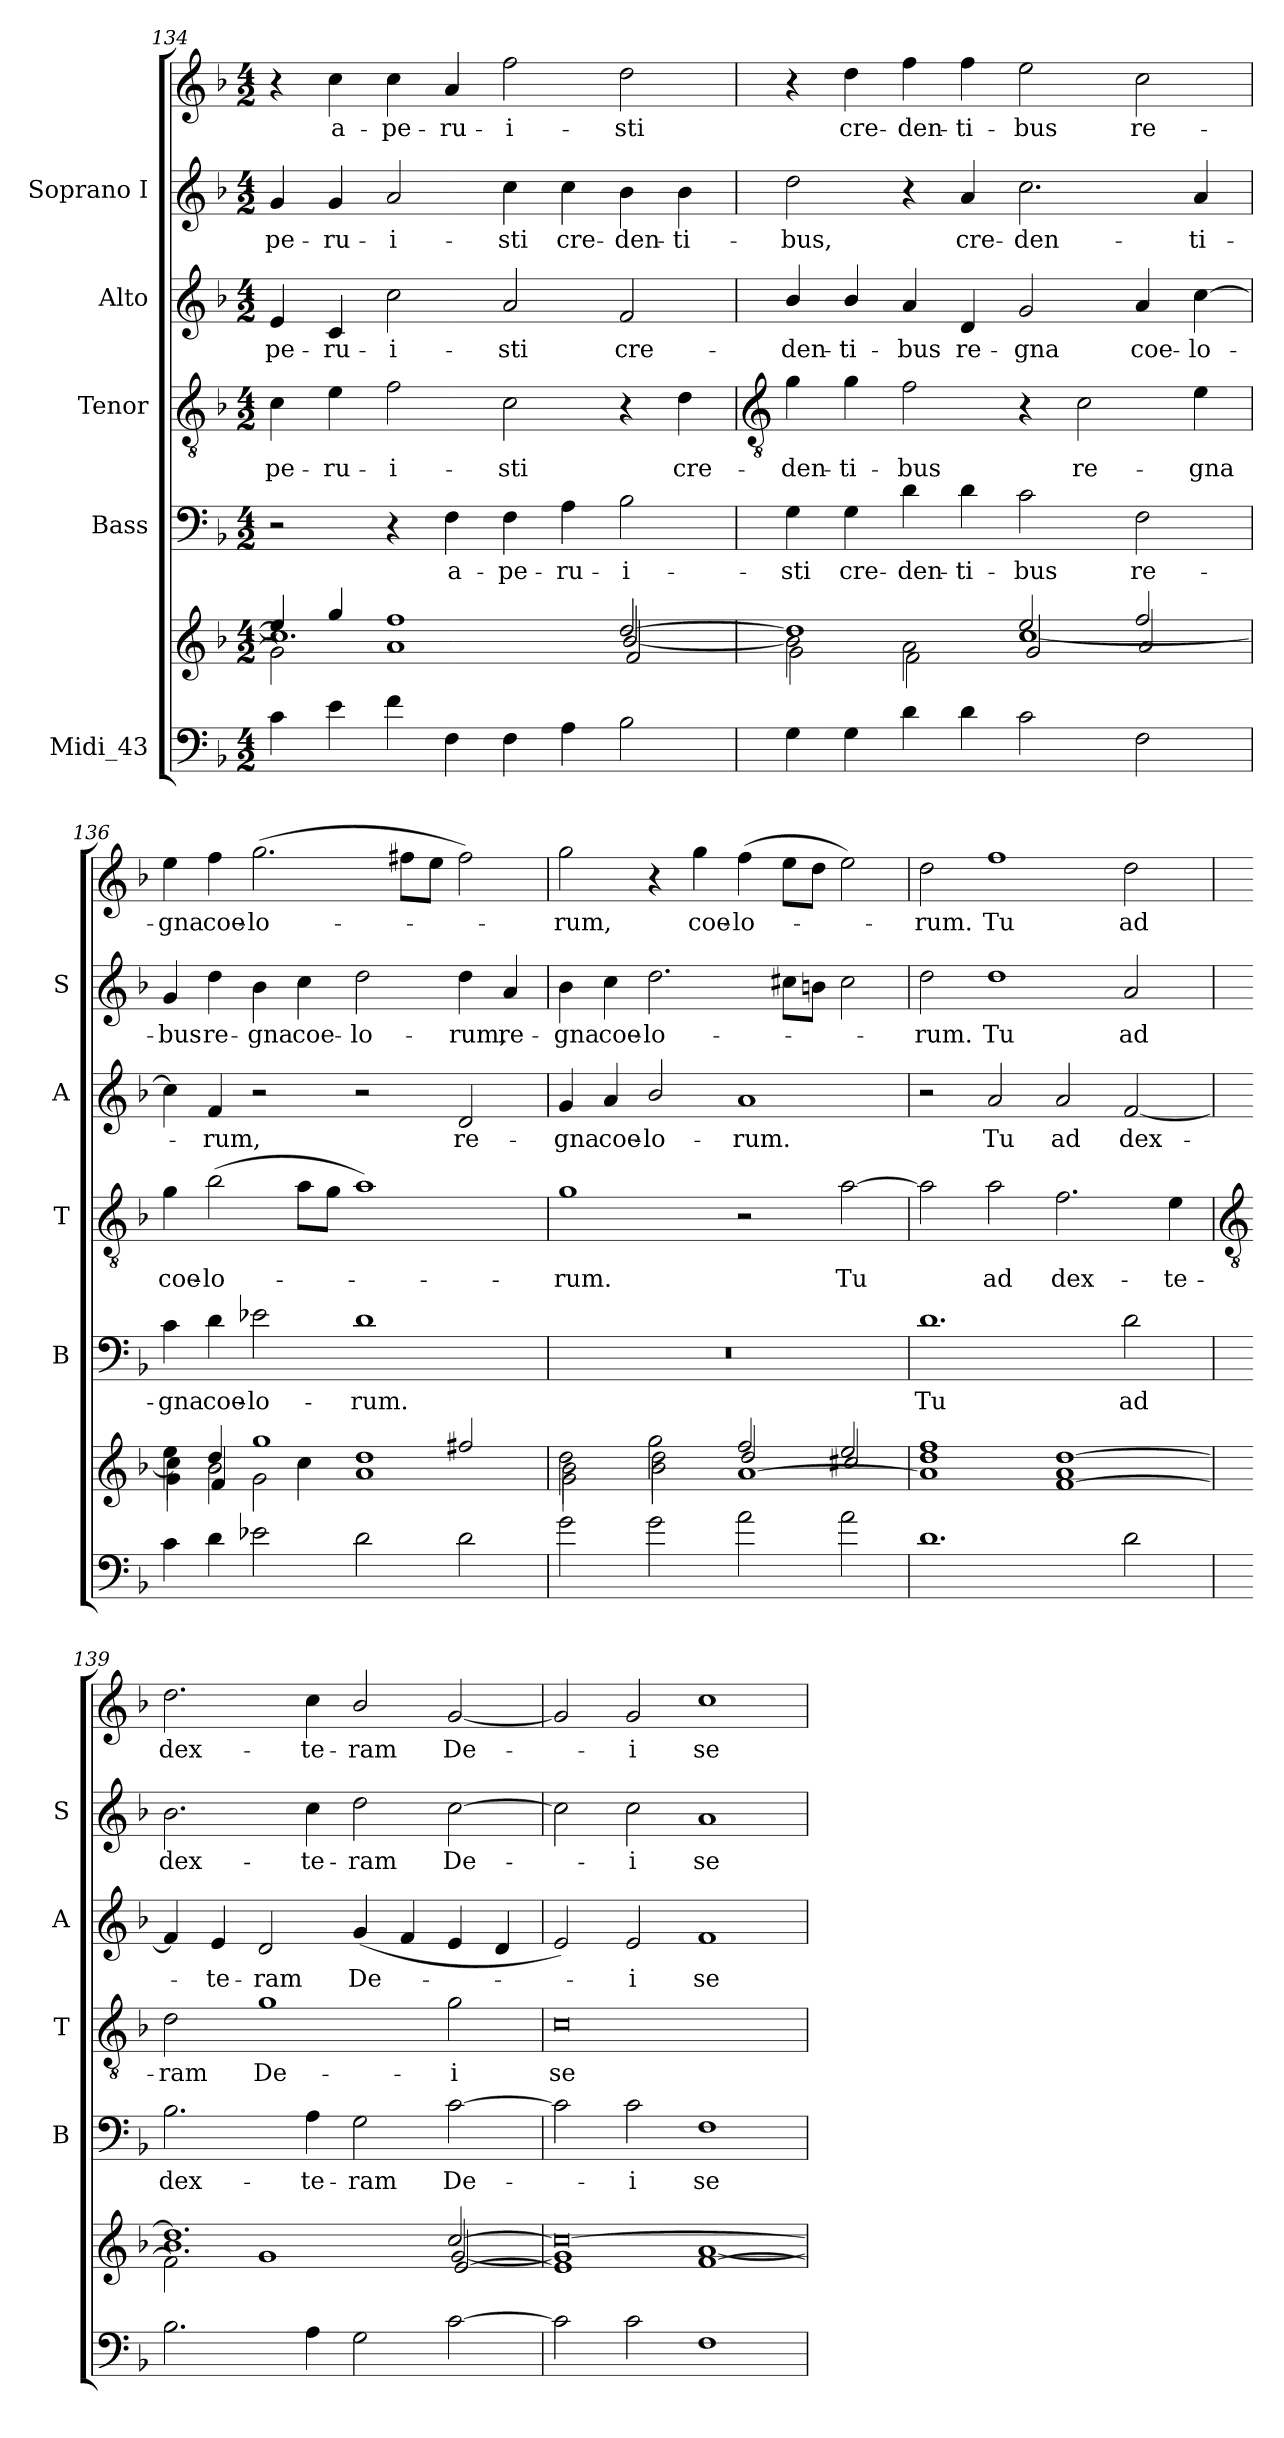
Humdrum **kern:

**kern	**kern	**kern	**text	**kern	**text	**kern	**text	**kern	**text	**kern	**text
*part5	*part5	*part4	*part4	*part3	*part3	*part2	*part2	*part1	*part1	*part1	*part1
*staff7	*staff6	*staff5	*staff5	*staff4	*staff4	*staff3	*staff3	*staff2	*staff2	*staff1	*staff1
*I"Midi_43	*	*I"Bass	*	*I"Tenor	*	*I"Alto	*	*I"Soprano I	*	*	*
*	*	*I'B	*	*I'T	*	*I'A	*	*I'S	*	*	*
*clefF4	*clefG2	*clefF4	*	*clefGv2	*	*clefG2	*	*clefG2	*	*clefG2	*
*k[b-]	*k[b-]	*k[b-]	*	*k[b-]	*	*k[b-]	*	*k[b-]	*	*k[b-]	*
*F:	*F:	*F:	*	*F:	*	*F:	*	*F:	*	*F:	*
*M4/2	*M4/2	*M4/2	*	*M4/2	*	*M4/2	*	*M4/2	*	*M4/2	*
=134	=134	=134	=134	=134	=134	=134	=134	=134	=134	=134	=134
*	*^	*	*	*	*	*	*	*	*	*	*
*	*	*^	*	*	*	*	*	*	*	*	*	*
!	!	!	!	!	!	!	!LO:LY:b	!	!LO:LY:b	!	!LO:LY:b	!	!
4c	4ee/]	1.cc\]	2g\]	2r	.	4c	-pe-	4e	-pe-	4g	pe-	4r	.
!	!	!	!	!	!	!	!LO:LY:b	!	!LO:LY:b	!	!LO:LY:b	!	!LO:LY:b
4e	4gg/	.	.	.	.	4e	-ru-	4c	-ru-	4g	-ru-	4cc	-a-
!	!	!	!	!	!	!	!LO:LY:b	!	!LO:LY:b	!	!LO:LY:b	!	!LO:LY:b
4f	1ff/	.	1a\	4r	.	2f	-i-	2cc	-i-	2a	-i-	4cc	-pe-
!	!	!	!	!	!LO:LY:b	!	!	!	!	!	!	!	!LO:LY:b
4F	.	.	.	4F	a-	.	.	.	.	.	.	4a	-ru-
!	!	!	!	!	!LO:LY:b	!	!LO:LY:b	!	!LO:LY:b	!	!LO:LY:b	!	!LO:LY:b
4F	.	.	.	4F	-pe-	2c	-sti	2a	-sti	4cc	-sti	2ff	-i-
!	!	!	!	!	!LO:LY:b	!	!	!	!	!	!LO:LY:b	!	!
4A	.	.	.	4A	-ru-	.	.	.	.	4cc	cre-	.	.
!	!	!	!	!	!LO:LY:b	!	!	!	!LO:LY:b	!	!LO:LY:b	!	!LO:LY:b
2B-	[2dd/	[2b-/	2f/	2B-	-i-	4r	.	2f	cre-	4b-	-den-	2dd	-sti
!	!	!	!	!	!	!	!LO:LY:b	!	!	!	!LO:LY:b	!	!
.	.	.	.	.	.	4d	cre-	.	.	4b-	-ti-	.	.
!!LO:LB:g=z
=135	=135	=135	=135	=135	=135	=135	=135	=135	=135	=135	=135	=135	=135
*	*	*	*	*	*	*clefGv2	*	*	*	*	*	*	*
!	!	!	!	!	!LO:LY:b	!	!LO:LY:b	!	!LO:LY:b	!	!LO:LY:b	!	!
4G	1dd/]	2b-\]	2g\	4G	-sti	4g	-den-	4b-/	-den-	2dd	-bus,	4r	.
!	!	!	!	!	!LO:LY:b	!	!LO:LY:b	!	!LO:LY:b	!	!	!	!LO:LY:b
4G	.	.	.	4G	cre-	4g	-ti-	4b-/	-ti-	.	.	4dd	-cre-
!	!	!	!	!	!LO:LY:b	!	!LO:LY:b	!	!LO:LY:b	!	!	!	!LO:LY:b
4d	.	2a\	2f\	4d	-den-	2f	-bus	4a	-bus	4r	.	4ff	-den-
!	!	!	!	!	!LO:LY:b	!	!	!	!LO:LY:b	!	!LO:LY:b	!	!LO:LY:b
4d	.	.	.	4d	-ti-	.	.	4d	re-	4a	cre-	4ff	-ti-
!	!	!	!	!	!LO:LY:b	!	!	!	!LO:LY:b	!	!LO:LY:b	!	!LO:LY:b
2c	2ee/	[1cc\	2g/	2c	-bus	4r	.	2g	-gna	2.cc	-den-	2ee	-bus
!	!	!	!	!	!	!	!LO:LY:b	!	!	!	!	!	!
.	.	.	.	.	.	2c	re-	.	.	.	.	.	.
!	!	!	!	!	!LO:LY:b	!	!	!	!LO:LY:b	!	!	!	!LO:LY:b
2F	2ff/	.	2a/	2F	re-	.	.	4a	coe-	.	.	2cc	re-
!	!	!	!	!	!	!	!LO:LY:b	!	!LO:LY:b	!	!LO:LY:b	!	!
.	.	.	.	.	.	4e	-gna	[4cc	-lo-	4a	-ti-	.	.
=136	=136	=136	=136	=136	=136	=136	=136	=136	=136	=136	=136	=136	=136
!	!	!	!	!	!LO:LY:b	!	!LO:LY:b	!	!	!	!LO:LY:b	!	!LO:LY:b
4c	4ee\	4cc\]	4g\	4c	-gna	4g	coe-	4cc]	.	4g	bus	4ee	-gna
!	!	!	!	!	!LO:LY:b	!	!LO:LY:b	!	!LO:LY:b	!	!LO:LY:b	!	!LO:LY:b
4d	4dd/	2b-\	4f/	4d	coe-	(>2b-	-lo-	4f	rum,	4dd	re-	4ff	coe-
!	!	!	!	!	!LO:LY:b	!	!	!	!	!	!LO:LY:b	!	!LO:LY:b
2e-X	1gg/	.	2g\	2e-X	-lo-	.	.	2r	.	4b-	-gna	(>2.gg	-lo-
!	!	!	!	!	!	!	!	!	!	!	!LO:LY:b	!	!
.	.	4cc\	.	.	.	8aL	.	.	.	4cc	coe-	.	.
.	.	.	.	.	.	8gJ	.	.	.	.	.	.	.
!	!	!	!	!	!LO:LY:b	!	!	!	!	!	!LO:LY:b	!	!
2d	.	1dd\	1a\	1d	-rum.	1a)	.	2r	.	2dd	-lo-	.	.
.	.	.	.	.	.	.	.	.	.	.	.	8ff#XL	.
.	.	.	.	.	.	.	.	.	.	.	.	8eeJ	.
!	!	!	!	!	!	!	!	!	!LO:LY:b	!	!LO:LY:b	!	!
2d	2ff#X/	.	.	.	.	.	.	2d	re-	4dd	-rum,	2ff#)	.
!	!	!	!	!	!	!	!	!	!	!	!LO:LY:b	!	!
.	.	.	.	.	.	.	.	.	.	4a	re-	.	.
=137	=137	=137	=137	=137	=137	=137	=137	=137	=137	=137	=137	=137	=137
!	!	!	!	!	!	!	!LO:LY:b	!	!LO:LY:b	!	!LO:LY:b	!	!LO:LY:b
2g	2dd\	2b-\	2g\	0r	.	1g	rum.	4g	-gna	4b-	gna	2gg	-rum,
!	!	!	!	!	!	!	!	!	!LO:LY:b	!	!LO:LY:b	!	!
.	.	.	.	.	.	.	.	4a	coe-	4cc	coe-	.	.
!	!	!	!	!	!	!	!	!	!LO:LY:b	!	!LO:LY:b	!	!
2g	2gg\	2dd\	2b-\	.	.	.	.	2b-/	-lo-	2.dd	-lo-	4r	.
!	!	!	!	!	!	!	!	!	!	!	!	!	!LO:LY:b
.	.	.	.	.	.	.	.	.	.	.	.	4gg	coe-
!	!	!	!	!	!	!	!	!	!LO:LY:b	!	!	!	!LO:LY:b
2a	2ff/	2dd/	[1a\	.	.	2r	.	1a	-rum.	.	.	(>4ff	-lo-
.	.	.	.	.	.	.	.	.	.	8cc#XL	.	8eeL	.
.	.	.	.	.	.	.	.	.	.	8bnJ	.	8ddJ	.
!	!	!	!	!	!	!	!LO:LY:b	!	!	!	!	!	!
2a	2ee/	2cc#X/	.	.	.	[2a	Tu	.	.	2cc#	.	2ee)	.
=138	=138	=138	=138	=138	=138	=138	=138	=138	=138	=138	=138	=138	=138
!	!	!	!	!	!LO:LY:b	!	!	!	!	!	!LO:LY:b	!	!LO:LY:b
1.d	1ff/	1dd\	1a\]	1.d	Tu	2a]	.	2r	.	2dd	rum.	2dd	rum.
!	!	!	!	!	!	!	!LO:LY:b	!	!LO:LY:b	!	!LO:LY:b	!	!LO:LY:b
.	.	.	.	.	.	2a	ad	2a	Tu	1dd	Tu	1ff	Tu
!	!	!	!	!	!	!	!LO:LY:b	!	!LO:LY:b	!	!	!	!
.	[1dd/	1a\	[1f\	.	.	2.f	dex-	2a	ad	.	.	.	.
!	!	!	!	!	!LO:LY:b	!	!	!	!LO:LY:b	!	!LO:LY:b	!	!LO:LY:b
2d	.	.	.	2d	ad	.	.	[2f	dex-	2a	ad	2dd	ad
!	!	!	!	!	!	!	!LO:LY:b	!	!	!	!	!	!
.	.	.	.	.	.	4e	-te-	.	.	.	.	.	.
!!LO:LB:g=z
=139	=139	=139	=139	=139	=139	=139	=139	=139	=139	=139	=139	=139	=139
*	*	*	*	*	*	*clefGv2	*	*	*	*	*	*	*
!	!	!	!	!	!LO:LY:b	!	!LO:LY:b	!	!	!	!LO:LY:b	!	!LO:LY:b
2.B-	1.dd/]	1.b-\	2f\]	2.B-	dex-	2d	-ram	4f]	.	2.b-	dex-	2.dd	dex-
!	!	!	!	!	!	!	!	!	!LO:LY:b	!	!	!	!
.	.	.	.	.	.	.	.	4e	te-	.	.	.	.
!	!	!	!	!	!	!	!LO:LY:b	!	!LO:LY:b	!	!	!	!
.	.	.	1g\	.	.	1g	De-	2d	-ram	.	.	.	.
!	!	!	!	!	!LO:LY:b	!	!	!	!	!	!LO:LY:b	!	!LO:LY:b
4A	.	.	.	4A	-te-	.	.	.	.	4cc	-te-	4cc	-te-
!	!	!	!	!	!LO:LY:b	!	!	!	!LO:LY:b	!	!LO:LY:b	!	!LO:LY:b
2G	.	.	.	2G	-ram	.	.	(<4g	De-	2dd	-ram	2b-/	-ram
.	.	.	.	.	.	.	.	4f	.	.	.	.	.
!	!	!	!	!	!LO:LY:b	!	!LO:LY:b	!	!	!	!LO:LY:b	!	!LO:LY:b
[2c	[2cc/	[2g/	[2e/	[2c	De-	2g	-i	4e	.	[2cc	De-	[2g	De-
.	.	.	.	.	.	.	.	4d	.	.	.	.	.
=140	=140	=140	=140	=140	=140	=140	=140	=140	=140	=140	=140	=140	=140
!	!	!	!	!	!	!	!LO:LY:b	!	!	!	!	!	!
2c]	0cc/_	1g\]	1e\]	2c]	.	0c	se-	2e)	.	2cc]	.	2g]	.
!	!	!	!	!	!LO:LY:b	!	!	!	!LO:LY:b	!	!LO:LY:b	!	!LO:LY:b
2c	.	.	.	2c	i	.	.	2e	i	2cc	-i	2g	i
!	!	!	!	!	!LO:LY:b	!	!	!	!LO:LY:b	!	!LO:LY:b	!	!LO:LY:b
1F	.	[1a\	[1f\	1F	se-	.	.	1f	se-	1a	se-	1cc	se-
*	*v	*v	*v	*	*	*	*	*	*	*	*	*	*
=	=	=	=	=	=	=	=	=	=	=	=
*-	*-	*-	*-	*-	*-	*-	*-	*-	*-	*-	*-
